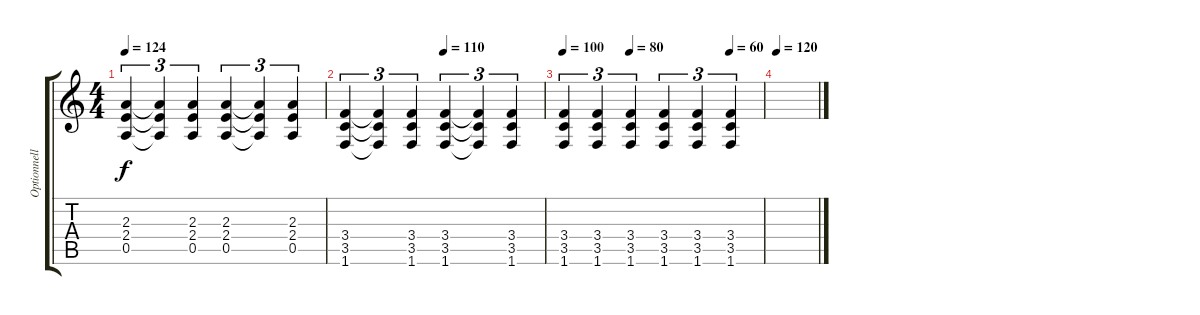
\track ("Optionnelle Guitar" "Optionnell") {instrument distortionguitar}
\staff {score tabs}
\tuning (E4 B3 G3 D3 A2 E2) {hide}
\ts (4 4)
\tempo 124
\clef g2
\ks c
(2.3 2.4 0.5).4{tu (3 2) dy f} (2.3{t} 2.4{t} 0.5{t}).4{tu (3 2)} (2.3 2.4 0.5).4{tu (3 2)} (2.3 2.4 0.5).4{tu (3 2)} (2.3{t} 2.4{t} 0.5{t}).4{tu (3 2)} (2.3 2.4 0.5).4{tu (3 2)} |
\tempo (110 0.5)
(3.4 3.5 1.6).4{tu (3 2)} (3.4{t} 3.5{t} 1.6{t}).4{tu (3 2)} (3.4 3.5 1.6).4{tu (3 2)} (3.4 3.5 1.6).4{tu (3 2)} (3.4{t} 3.5{t} 1.6{t}).4{tu (3 2)} (3.4 3.5 1.6).4{tu (3 2)} |
\tempo 100
\tempo (80 0.3333333333333333)
\tempo (60 0.8333333333333334)
(3.4 3.5 1.6).4{tu (3 2)} (3.4 3.5 1.6).4{tu (3 2)} (3.4 3.5 1.6).4{tu (3 2)} (3.4 3.5 1.6).4{tu (3 2)} (3.4 3.5 1.6).4{tu (3 2)} (3.4 3.5 1.6).4{tu (3 2)} |
\tempo 120
